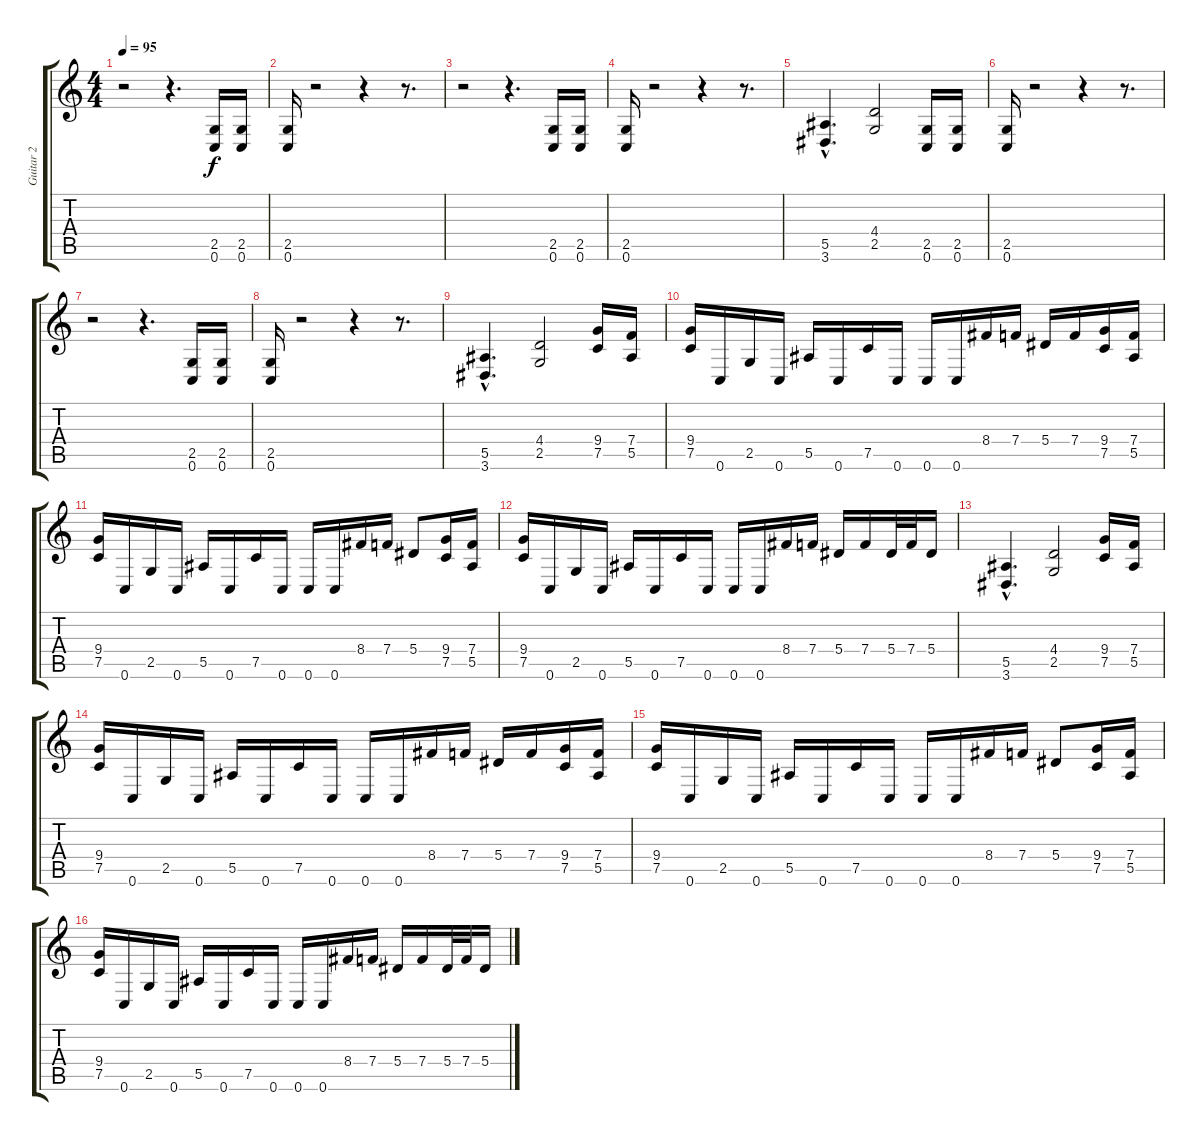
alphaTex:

\track ("Guitar 2" "Guitar 2") {instrument distortionguitar}
\staff {score tabs}
\tuning (C4 G3 Eb3 Bb2 F2 C2) {hide}
\ts (4 4)
\tempo 95
\clef g2
\ks c
r.2{dy f instrument distortionguitar} r.4{d} (2.5 0.6).16 (2.5 0.6).16 |
(2.5 0.6).16 r.2 r.4 r.8{d} |
r.2 r.4{d} (2.5 0.6).16 (2.5 0.6).16 |
(2.5 0.6).16 r.2 r.4 r.8{d} |
(5.5{hac} 3.6{hac}).4{d} (4.4 2.5).2 (2.5 0.6).16 (2.5 0.6).16 |
(2.5 0.6).16 r.2 r.4 r.8{d} |
r.2 r.4{d} (2.5 0.6).16 (2.5 0.6).16 |
(2.5 0.6).16 r.2 r.4 r.8{d} |
(5.5{hac} 3.6{hac}).4{d} (4.4 2.5).2 (9.4 7.5).16 (7.4 5.5).16 |
(9.4 7.5).16 0.6.16 2.5.16 0.6.16 5.5.16 0.6.16 7.5.16 0.6.16 0.6.16 0.6.16 8.4.16 7.4.16 5.4.16 7.4.16 (9.4 7.5).16 (7.4 5.5).16 |
(9.4 7.5).16 0.6.16 2.5.16 0.6.16 5.5.16 0.6.16 7.5.16 0.6.16 0.6.16 0.6.16 8.4.16 7.4.16 5.4.8 (9.4 7.5).16 (7.4 5.5).16 |
(9.4 7.5).16 0.6.16 2.5.16 0.6.16 5.5.16 0.6.16 7.5.16 0.6.16 0.6.16 0.6.16 8.4.16 7.4.16 5.4.16 7.4.16 5.4.32 7.4.32 5.4.16 |
(5.5{hac} 3.6{hac}).4{d} (4.4 2.5).2 (9.4 7.5).16 (7.4 5.5).16 |
(9.4 7.5).16 0.6.16 2.5.16 0.6.16 5.5.16 0.6.16 7.5.16 0.6.16 0.6.16 0.6.16 8.4.16 7.4.16 5.4.16 7.4.16 (9.4 7.5).16 (7.4 5.5).16 |
(9.4 7.5).16 0.6.16 2.5.16 0.6.16 5.5.16 0.6.16 7.5.16 0.6.16 0.6.16 0.6.16 8.4.16 7.4.16 5.4.8 (9.4 7.5).16 (7.4 5.5).16 |
(9.4 7.5).16 0.6.16 2.5.16 0.6.16 5.5.16 0.6.16 7.5.16 0.6.16 0.6.16 0.6.16 8.4.16 7.4.16 5.4.16 7.4.16 5.4.32 7.4.32 5.4.16
